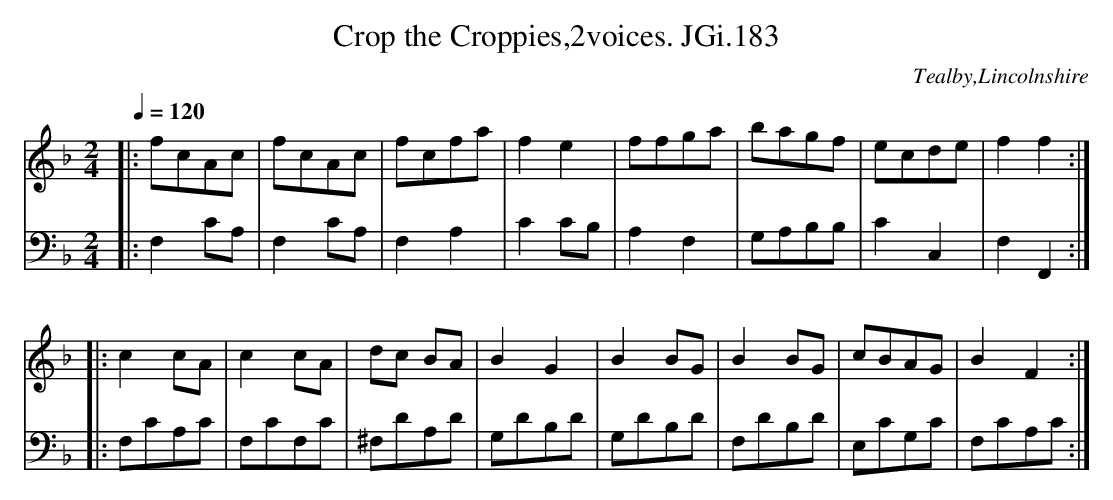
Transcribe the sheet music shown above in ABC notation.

X:1
T:Crop the Croppies,2voices. JGi.183
L:1/8
M:2/4
O:Tealby,Lincolnshire
Q:1/4=120
K:F
[V:1]|:fcAc|fcAc|fcfa|f2e2|ffga|bagf|ecde|f2f2:|
[V:2]|:F,2CA,|F,2CA,|F,2A,2|C2CB,|A,2F,2|G,A,B,B,|C2C,2|F,2F,,2:|
[V:1]|:c2cA|c2cA|dc BA|B2G2|B2BG|B2BG|cBAG|B2F2:|
[V:2]|:F,CA,C|F,CF,C|^F,DA,D|G,DB,D|G,DB,D|F,DB,D|E,CG,C|F,CA,C:|
